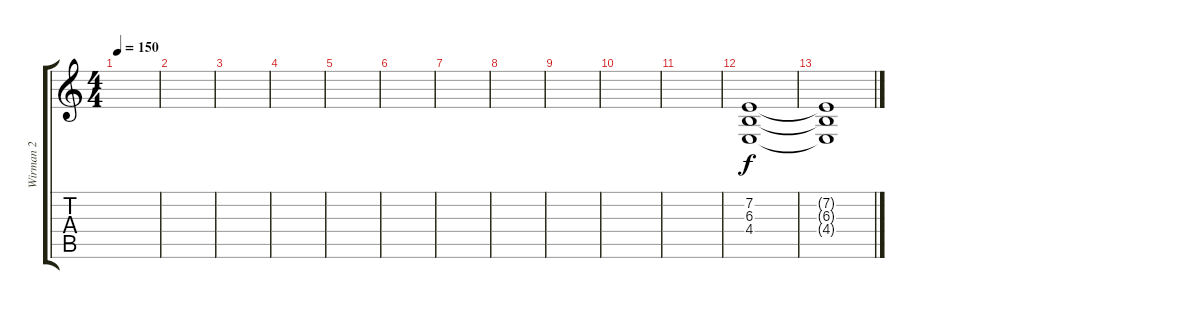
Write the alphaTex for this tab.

\track ("Wirman 2" "Wirman 2") {instrument pad2warm}
\staff {score tabs}
\tuning (D4 A3 F3 C3 G2 D2) {hide}
\ts (4 4)
\tempo 150
\clef g2
\ks c
|
|
|
|
|
|
|
|
|
|
|
(7.2 6.3 4.4).1 |
(7.2{t} 6.3{t} 4.4{t}).1
